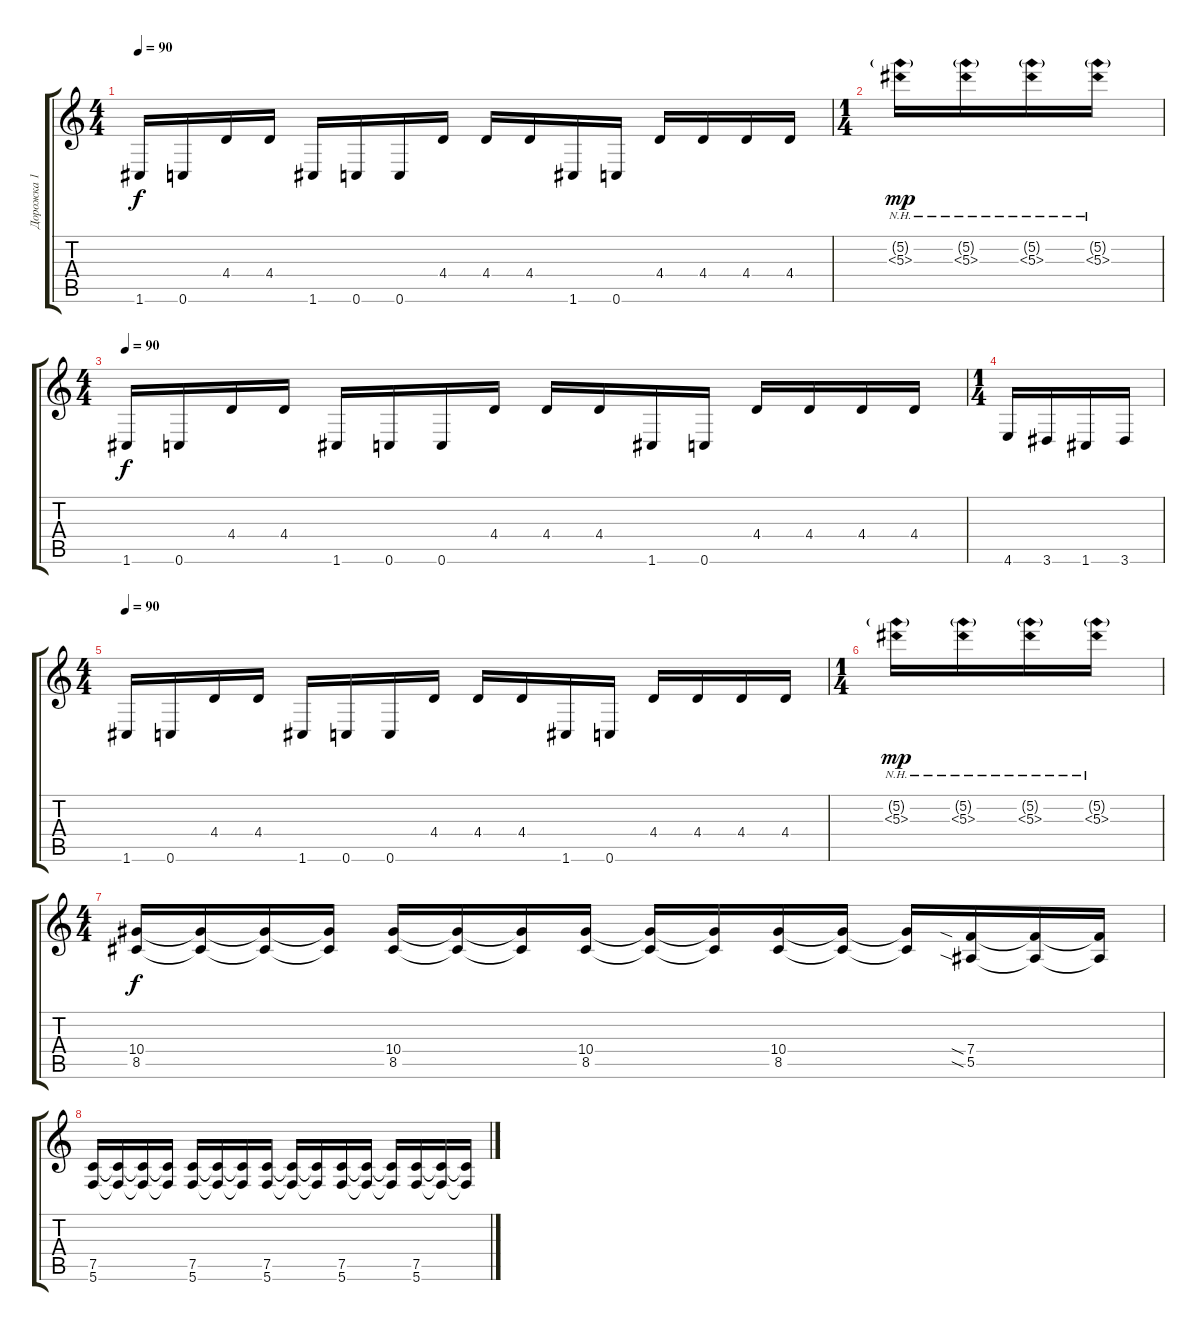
\track ("Дорожка 1" "Дорожка 1") {instrument overdrivenguitar}
\staff {score tabs}
\tuning (C4 G3 Eb3 Bb2 F2 C2) {hide}
\ts (4 4)
\tempo 90
\clef g2
\ks c
1.6.16{dy f} 0.6.16 4.4.16 4.4.16 1.6.16 0.6.16 0.6.16 4.4.16 4.4.16 4.4.16 1.6.16 0.6.16 4.4.16 4.4.16 4.4.16 4.4.16 |
\ts (1 4)
(5.2{nh g} 5.3{nh}).16{dy mp} (5.2{nh g} 5.3{nh}).16 (5.2{nh g} 5.3{nh}).16 (5.2{nh g} 5.3{nh}).16 |
\ts (4 4)
\tempo 90
1.6.16{dy f} 0.6.16 4.4.16 4.4.16 1.6.16 0.6.16 0.6.16 4.4.16 4.4.16 4.4.16 1.6.16 0.6.16 4.4.16 4.4.16 4.4.16 4.4.16 |
\ts (1 4)
4.6.16 3.6.16 1.6.16 3.6.16 |
\ts (4 4)
\tempo 90
1.6.16 0.6.16 4.4.16 4.4.16 1.6.16 0.6.16 0.6.16 4.4.16 4.4.16 4.4.16 1.6.16 0.6.16 4.4.16 4.4.16 4.4.16 4.4.16 |
\ts (1 4)
(5.2{nh g} 5.3{nh}).16{dy mp} (5.2{nh g} 5.3{nh}).16 (5.2{nh g} 5.3{nh}).16 (5.2{nh g} 5.3{nh}).16 |
\ts (4 4)
(10.4 8.5).16{dy f} (10.4{t} 8.5{t}).16 (10.4{t} 8.5{t}).16 (10.4{t} 8.5{t}).16 (10.4 8.5).16 (10.4{t} 8.5{t}).16 (10.4{t} 8.5{t}).16 (10.4 8.5).16 (10.4{t} 8.5{t}).16 (10.4{t} 8.5{t}).16 (10.4 8.5).16 (10.4{t} 8.5{t}).16 (10.4{t} 8.5{t}).16 (7.4{sia} 5.5{sia}).16 (7.4{t} 5.5{t}).16 (7.4{t} 5.5{t}).16 |
(7.5 5.6).16 (7.5{t} 5.6{t}).16 (7.5{t} 5.6{t}).16 (7.5{t} 5.6{t}).16 (7.5 5.6).16 (7.5{t} 5.6{t}).16 (7.5{t} 5.6{t}).16 (7.5 5.6).16 (7.5{t} 5.6{t}).16 (7.5{t} 5.6{t}).16 (7.5 5.6).16 (7.5{t} 5.6{t}).16 (7.5{t} 5.6{t}).16 (7.5 5.6).16 (7.5{t} 5.6{t}).16 (7.5{t} 5.6{t}).16
